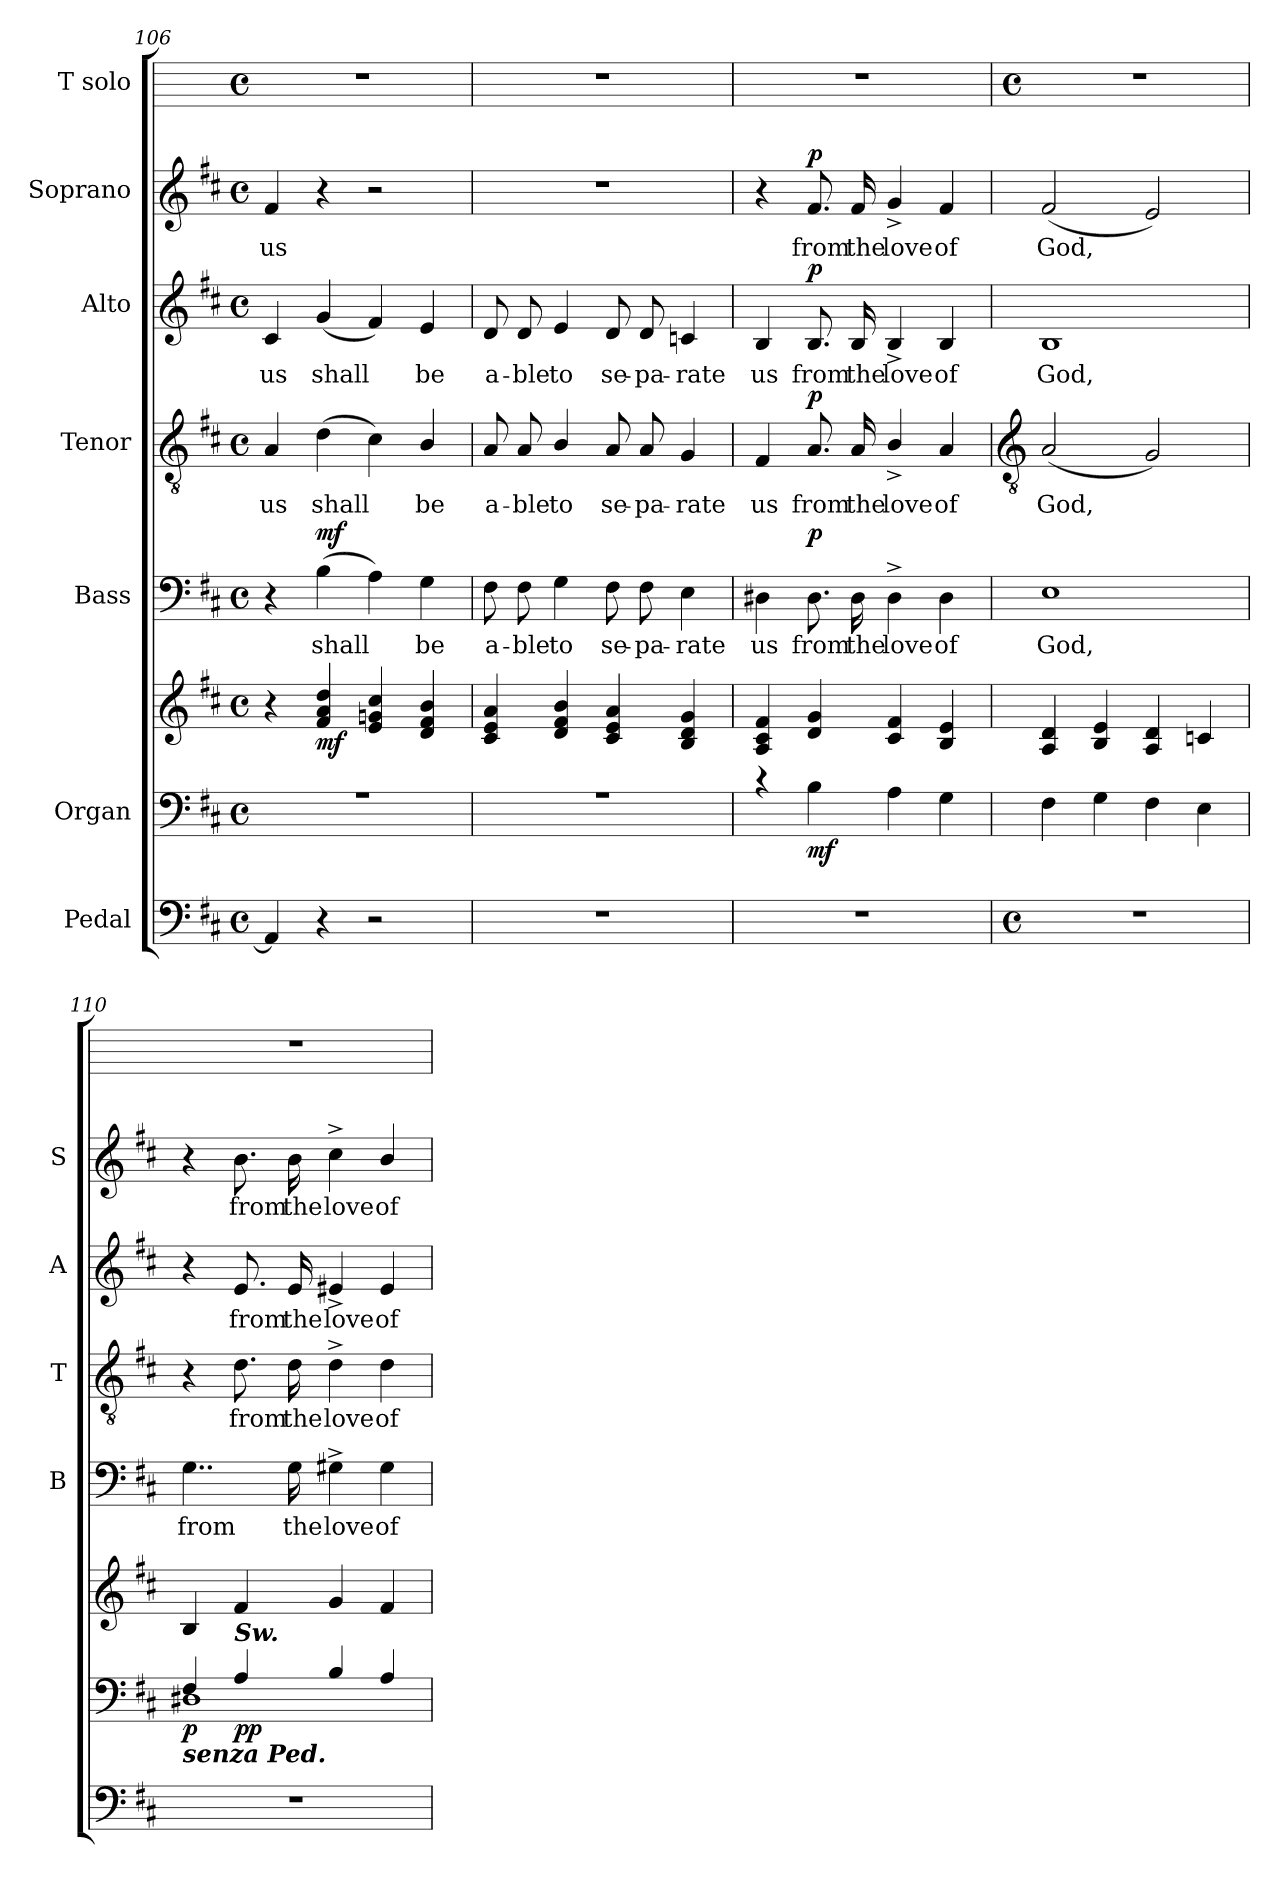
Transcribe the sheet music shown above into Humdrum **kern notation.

**kern	**kern	**kern	**dynam	**kern	**text	**dynam	**kern	**text	**dynam	**kern	**text	**dynam	**kern	**text	**dynam	**kern
*part7	*part6	*part6	*part6	*part5	*part5	*part5	*part4	*part4	*part4	*part3	*part3	*part3	*part2	*part2	*part2	*part1
*staff8	*staff7	*staff6	*staff6/7	*staff5	*staff5	*staff5	*staff4	*staff4	*staff4	*staff3	*staff3	*staff3	*staff2	*staff2	*staff2	*staff1
*I"Pedal	*I"Organ	*	*	*I"Bass	*	*	*I"Tenor	*	*	*I"Alto	*	*	*I"Soprano	*	*	*I"T solo
*	*	*	*	*I'B	*	*	*I'T	*	*	*I'A	*	*	*I'S	*	*	*
!!LO:LB:g=z
*clefF4	*clefF4	*clefG2	*	*clefF4	*	*	*clefGv2	*	*	*clefG2	*	*	*clefG2	*	*	*
*k[f#c#]	*k[f#c#]	*k[f#c#]	*	*k[f#c#]	*	*	*k[f#c#]	*	*	*k[f#c#]	*	*	*k[f#c#]	*	*	*
*D:	*D:	*D:	*	*D:	*	*	*D:	*	*	*D:	*	*	*D:	*	*	*
*M4/4	*M4/4	*M4/4	*	*M4/4	*	*	*M4/4	*	*	*M4/4	*	*	*M4/4	*	*	*M4/4
*met(c)	*met(c)	*met(c)	*	*met(c)	*	*	*met(c)	*	*	*met(c)	*	*	*met(c)	*	*	*met(c)
=106	=106	=106	=106	=106	=106	=106	=106	=106	=106	=106	=106	=106	=106	=106	=106	=106
*	*^	*	*	*	*	*	*	*	*	*	*	*	*	*	*	*
!	!	!	!	!	!	!	!	!	!LO:LY:b	!	!	!LO:LY:b	!	!	!LO:LY:b	!	!
4AA]	1r	1ryy	4r	.	4r	.	.	4A	us	.	4c#	us	.	4f#	us	.	1r
!	!	!	!	!LO:DY:b	!	!LO:LY:b	!LO:DY:b	!	!LO:LY:b	!	!	!LO:LY:b	!	!	!	!	!
4r	.	.	4f# 4a 4dd	mf	(>4B	shall	mf	(>4d	shall	.	(<4g	shall	.	4r	.	.	.
2r	.	.	4e 4gn 4cc#	.	4A)	.	.	4c#)	.	.	4f#)	.	.	2r	.	.	.
!	!	!	!	!	!	!LO:LY:b	!	!	!LO:LY:b	!	!	!LO:LY:b	!	!	!	!	!
.	.	.	4d/ 4f#/ 4b/	.	4G\	be	.	4B/	be	.	4e/	be	.	.	.	.	.
=107	=107	=107	=107	=107	=107	=107	=107	=107	=107	=107	=107	=107	=107	=107	=107	=107	=107
!	!	!	!	!	!	!LO:LY:b	!	!	!LO:LY:b	!	!	!LO:LY:b	!	!	!	!	!
1r	1r	1ryy	4c# 4e 4a	.	8F#	a-	.	8A	a-	.	8d	a-	.	1r	.	.	1r
!	!	!	!	!	!	!LO:LY:b	!	!	!LO:LY:b	!	!	!LO:LY:b	!	!	!	!	!
.	.	.	.	.	8F#	-ble	.	8A	-ble	.	8d	-ble	.	.	.	.	.
!	!	!	!	!	!	!LO:LY:b	!	!	!LO:LY:b	!	!	!LO:LY:b	!	!	!	!	!
.	.	.	4d/ 4f#/ 4b/	.	4G\	to	.	4B/	to	.	4e/	to	.	.	.	.	.
!	!	!	!	!	!	!LO:LY:b	!	!	!LO:LY:b	!	!	!LO:LY:b	!	!	!	!	!
.	.	.	4c# 4e 4a	.	8F#	se-	.	8A	se-	.	8d	se-	.	.	.	.	.
!	!	!	!	!	!	!LO:LY:b	!	!	!LO:LY:b	!	!	!LO:LY:b	!	!	!	!	!
.	.	.	.	.	8F#	-pa-	.	8A	-pa-	.	8d	-pa-	.	.	.	.	.
!	!	!	!	!	!	!LO:LY:b	!	!	!LO:LY:b	!	!	!LO:LY:b	!	!	!	!	!
.	.	.	4B 4d 4g	.	4E	-rate	.	4G	-rate	.	4cn	-rate	.	.	.	.	.
=108	=108	=108	=108	=108	=108	=108	=108	=108	=108	=108	=108	=108	=108	=108	=108	=108	=108
!	!	!	!	!	!	!LO:LY:b	!	!	!LO:LY:b	!	!	!LO:LY:b	!	!	!	!	!
1r	4r	1ryy	4A 4c# 4f#	.	4D#X	us	.	4F#	us	.	4B	us	.	4r	.	.	1r
!	!	!	!	!LO:DY:b=2	!	!LO:LY:b	!LO:DY:b	!	!LO:LY:b	!LO:DY:b	!	!LO:LY:b	!LO:DY:b	!	!LO:LY:b	!LO:DY:b	!
.	4B\	.	4d 4g	mf	8.D#	from	p	8.A	from	p	8.B	from	p	8.f#	from	p	.
!	!	!	!	!	!	!LO:LY:b	!	!	!LO:LY:b	!	!	!LO:LY:b	!	!	!LO:LY:b	!	!
.	.	.	.	.	16D#	the	.	16A	the	.	16B	the	.	16f#	the	.	.
!	!	!	!	!	!	!LO:LY:b	!	!	!LO:LY:b	!	!	!LO:LY:b	!	!	!LO:LY:b	!	!
.	4A\	.	4c# 4f#	.	4D#^	love	.	4B^/	love	.	4B^	love	.	4g^	love	.	.
!	!	!	!	!	!	!LO:LY:b	!	!	!LO:LY:b	!	!	!LO:LY:b	!	!	!LO:LY:b	!	!
.	4G\	.	4B/ 4e/	.	4D#	of	.	4A	of	.	4B	of	.	4f#	of	.	.
!!LO:LB:g=z
=109	=109	=109	=109	=109	=109	=109	=109	=109	=109	=109	=109	=109	=109	=109	=109	=109	=109
*	*	*	*	*	*	*	*	*clefGv2	*	*	*	*	*	*	*	*	*
*M4/4	*	*	*	*	*	*	*	*	*	*	*	*	*	*	*	*	*M4/4
*met(c)	*	*	*	*	*	*	*	*	*	*	*	*	*	*	*	*	*met(c)
!	!	!	!	!	!	!LO:LY:b	!	!	!LO:LY:b	!	!	!LO:LY:b	!	!	!LO:LY:b	!	!
1r	4F#\	1ryy	4A 4d	.	1E	God,	.	(<2A	God,	.	1B	God,	.	(<2f#	God,	.	1r
.	4G\	.	4B/ 4e/	.	.	.	.	.	.	.	.	.	.	.	.	.	.
.	4F#\	.	4A 4d	.	.	.	.	2G)	.	.	.	.	.	2e)	.	.	.
.	4E\	.	4cn	.	.	.	.	.	.	.	.	.	.	.	.	.	.
=110	=110	=110	=110	=110	=110	=110	=110	=110	=110	=110	=110	=110	=110	=110	=110	=110	=110
!	!LO:TX:b:Bi:t=senza Ped.	!	!	!	!	!	!	!	!	!	!	!	!	!	!	!	!
!	!	!	!	!LO:DY:b=2	!	!LO:LY:b	!	!	!	!	!	!	!	!	!	!	!
1r	4F#/	1D#X\	4B	p	4..G	from	.	4r	.	.	4r	.	.	4r	.	.	1r
!	!LO:TX:a:Bi:t=Sw.	!	!	!	!	!	!	!	!	!	!	!	!	!	!	!	!
!	!	!	!	!LO:DY:b=2	!	!	!	!	!LO:LY:b	!	!	!LO:LY:b	!	!	!LO:LY:b	!	!
!	!	!	!	!LO:DY:n=1:b	!	!	!	!	!	!	!	!	!	!	!	!	!
.	4A/	.	4f#	p p	.	.	.	8.d	from	.	8.e	from	.	8.b	from	.	.
!	!	!	!	!	!	!LO:LY:b	!	!	!LO:LY:b	!	!	!LO:LY:b	!	!	!LO:LY:b	!	!
.	.	.	.	.	16G	the	.	16d	the	.	16e	the	.	16b	the	.	.
!	!	!	!	!	!	!LO:LY:b	!	!	!LO:LY:b	!	!	!LO:LY:b	!	!	!LO:LY:b	!	!
.	4B/	.	4g	.	4G#X^	love	.	4d^	love	.	4e#X^	love	.	4cc#^	love	.	.
!	!	!	!	!	!	!LO:LY:b	!	!	!LO:LY:b	!	!	!LO:LY:b	!	!	!LO:LY:b	!	!
.	4A/	.	4f#	.	4G#\	of	.	4d\	of	.	4e#/	of	.	4b/	of	.	.
*	*v	*v	*	*	*	*	*	*	*	*	*	*	*	*	*	*	*
=	=	=	=	=	=	=	=	=	=	=	=	=	=	=	=	=
*-	*-	*-	*-	*-	*-	*-	*-	*-	*-	*-	*-	*-	*-	*-	*-	*-
